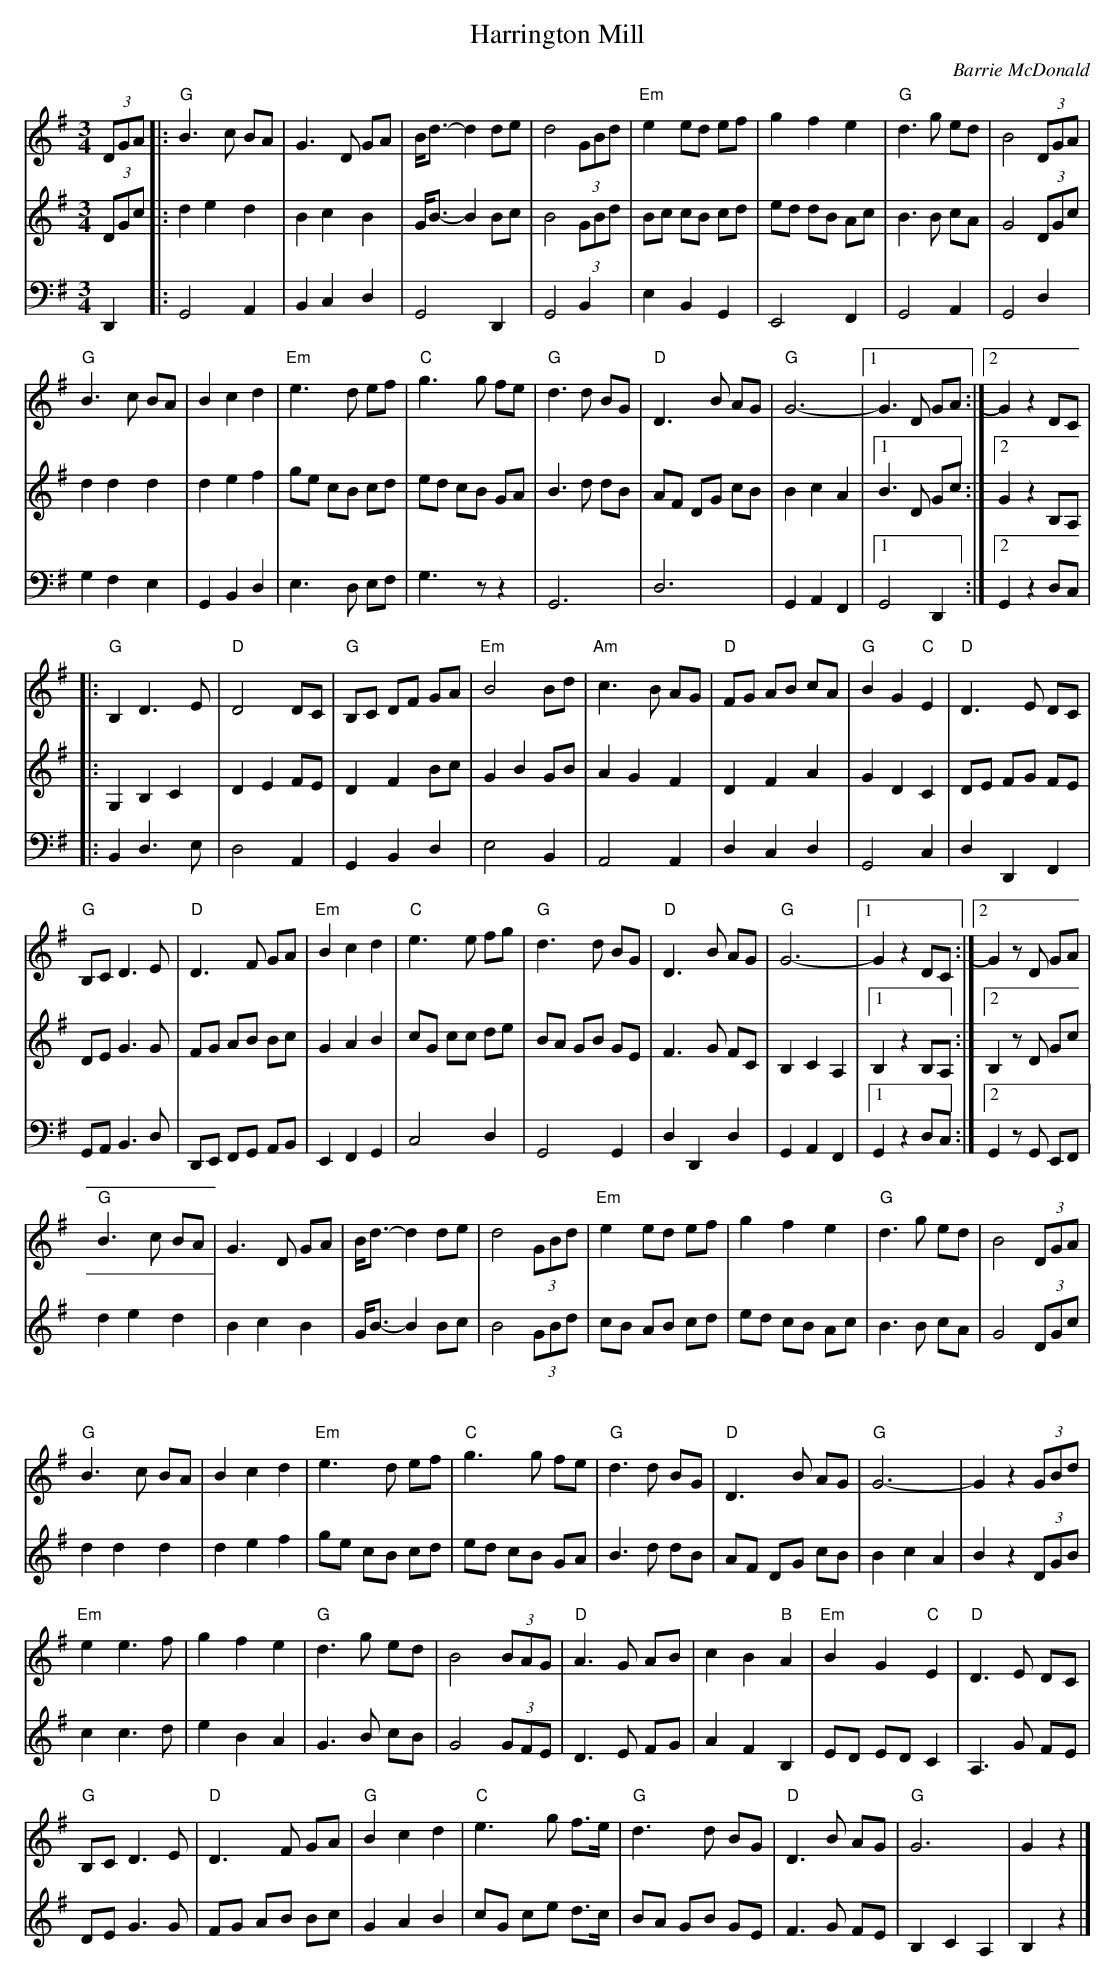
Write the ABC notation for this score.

X:1
T:Harrington Mill
C:Barrie McDonald
M:3/4
L:1/8
K:G
V:1
(3DGA|:"G" B3c BA|G3D GA|B<d-d2 de|d4 (3GBd|"Em"e2ed ef|g2f2e2|"G"d3g ed|B4 (3DGA|
"G"B3c BA|B2c2d2|"Em"e3d ef|"C"g3g fe|"G"d3d BG|"D"D3B AG|"G"G6-|[1G3D GA:|[2G2z2DC|
|:"G"B,2D3E|"D"D4 DC|"G"B,C DF GA|"Em"B4Bd|"Am"c3B AG|"D"FG AB cA|"G"B2G2"C"E2|"D"D3E DC|
"G"B,C D3E|"D"D3 F GA|"Em"B2c2d2|"C"e3e fg|"G"d3d BG|"D"D3B AG|"G"G6-|[1G2z2DC:|[2G2z D GA|
"G"B3c BA|G3D GA|B<d-d2 de|d4 (3GBd|"Em"e2ed ef|g2f2e2|"G"d3g ed|B4 (3DGA|
"G"B3c BA|B2c2d2|"Em"e3d ef|"C"g3g fe|"G"d3d BG|"D"D3B AG|"G"G6-|G2z2(3GBd|
"Em"e2e3f|g2f2e2|"G"d3g ed|B4 (3BAG|"D"A3G AB|c2B2"B"A2|"Em"B2G2"C"E2|"D"D3E DC|
"G"B,C D3E|"D"D3F GA|"G"B2c2d2|"C"e3g f>e|"G"d3d BG|"D"D3B AG|"G"G6|G2z2|]
V:2
(3DGc|:d2e2d2|B2c2B2|G<B-B2Bc|B4(3GBd|Bc cB cd|ed dB Ac|B3B cA|G4(3DGc|
d2d2d2|d2e2f2|ge cB cd|ed cB GA|B3d dB|AF DG cB|B2c2A2|1B3D Gc:|2G2z2B,A,|
|:G,2 B,2 C2|D2E2FE|D2F2Bc|G2B2GB|A2G2F2|D2F2A2|G2D2C2|DE FG FE|
DEG3G|FG AB Bc|G2A2B2|cG cc de|BA GB GE|F3G FC|B,2C2A,2|1B,2z2B,A,:|2B,2zD Gc|
d2e2d2|B2c2B2|G<B-B2Bc|B4(3GBd|cB AB cd|ed cB Ac|B3B cA|G4(3DGc|
d2d2d2|d2e2f2|ge cB cd|ed cB GA|B3d dB|AF DG cB|B2c2A2|B2z2 (3DGB|
c2c3d|e2B2A2|G3B cB|G4 (3GFE|D3E FG|A2F2B,2|ED ED C2|A,3G FE|
DEG3G|FG AB Bc|G2A2B2|cG ce d>c|BA GB GE|F3G FE|B,2C2A,2|B,2z2|]
V:C clef=bass middle=D
D,2|:G,4A,2|B,2C2D2|G,4D,2|G,4B,2|E2B,2G,2|E,4F,2|G,4A,2|G,4D2|
G2F2E2|G,2B,2D2|E3D EF|G3z z2|G,6|D6|G,2A,2F,2|1G,4D,2:|2G,2z2DC|
|:B,2D3E|D4A,2|G,2B,2D2|E4B,2|A,4A,2|D2C2D2|G,4C2|D2D,2F,2|
G,A,B,3D|D,E, F,G, A,B,|E,2F,2G,2|C4D2|G,4G,2|D2D,2D2,|G,2A,2F,2|1G,2z2DC:|2G,2zG, E,F,|
